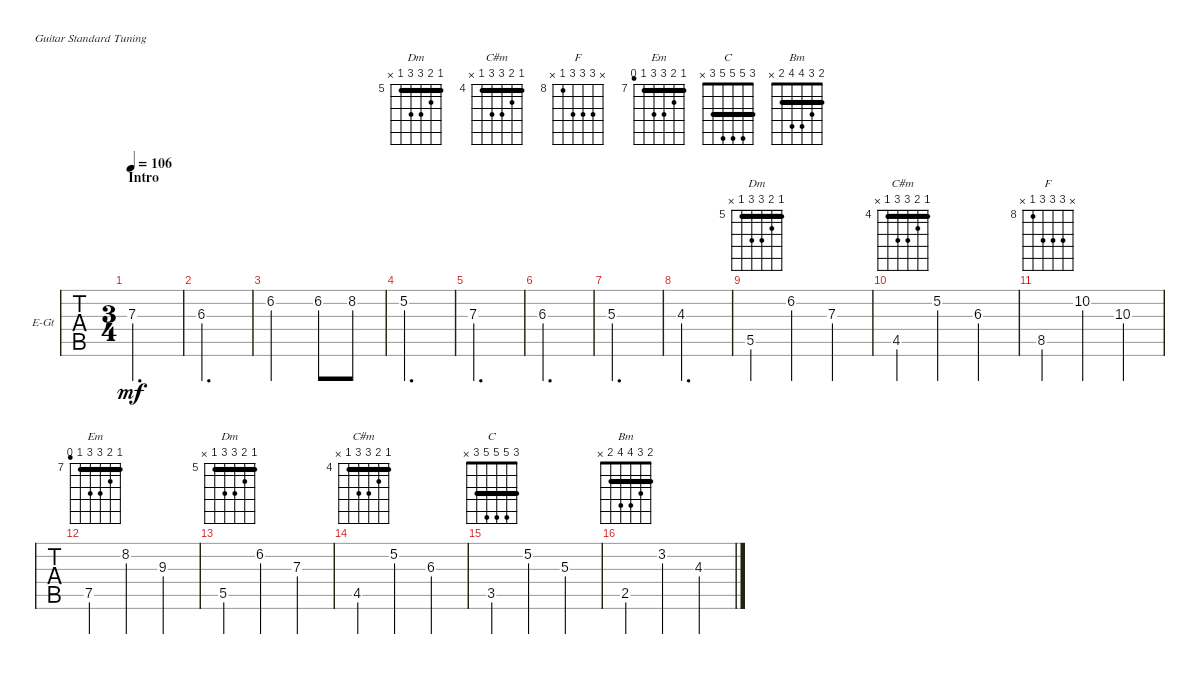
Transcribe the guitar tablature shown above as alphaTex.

\bracketExtendMode groupsimilarinstruments
\firstSystemTrackNameOrientation horizontal
\otherSystemsTrackNameOrientation horizontal
\chordDiagramsInScore
\track ("Guitar" "E-Gt") {instrument electricguitarclean}
\staff {tabs}
\tuning (E4 B3 G3 D3 A2 E2)
\chord ("Dm" 5 6 7 7 5 x) {firstfret 5 showfingering false barre 5}
\chord ("C#m" 4 5 6 6 4 x) {firstfret 4 showfingering false barre 4}
\chord ("F" x 10 10 10 8 x) {firstfret 8 showfingering false}
\chord ("Em" 7 8 9 9 7 6) {firstfret 7 showfingering false barre 7}
\chord ("C" 3 5 5 5 3 x) {showfingering false barre 3}
\chord ("Bm" 2 3 4 4 2 x) {showfingering false barre 2}
\ts (3 4)
\section ("" "Intro")
\tempo 106
\clef g2
\ks c
7.3.2{d dy mf instrument electricguitarclean} |
6.3.2{d} |
6.2.2 6.2.8 8.2.8 |
5.2.2{d} |
7.3.2{d} |
6.3.2{d} |
5.3.2{d} |
4.3.2{d} |
5.5.4{ch "Dm"} 6.2.4 7.3.4 |
4.5.4{ch "C#m"} 5.2.4 6.3.4 |
8.5.4{ch "F"} 10.2.4 10.3.4 |
7.5.4{ch "Em"} 8.2.4 9.3.4 |
5.5.4{ch "Dm"} 6.2.4 7.3.4 |
4.5.4{ch "C#m"} 5.2.4 6.3.4 |
3.5.4{ch "C"} 5.2.4 5.3.4 |
2.5.4{ch "Bm"} 3.2.4 4.3.4
